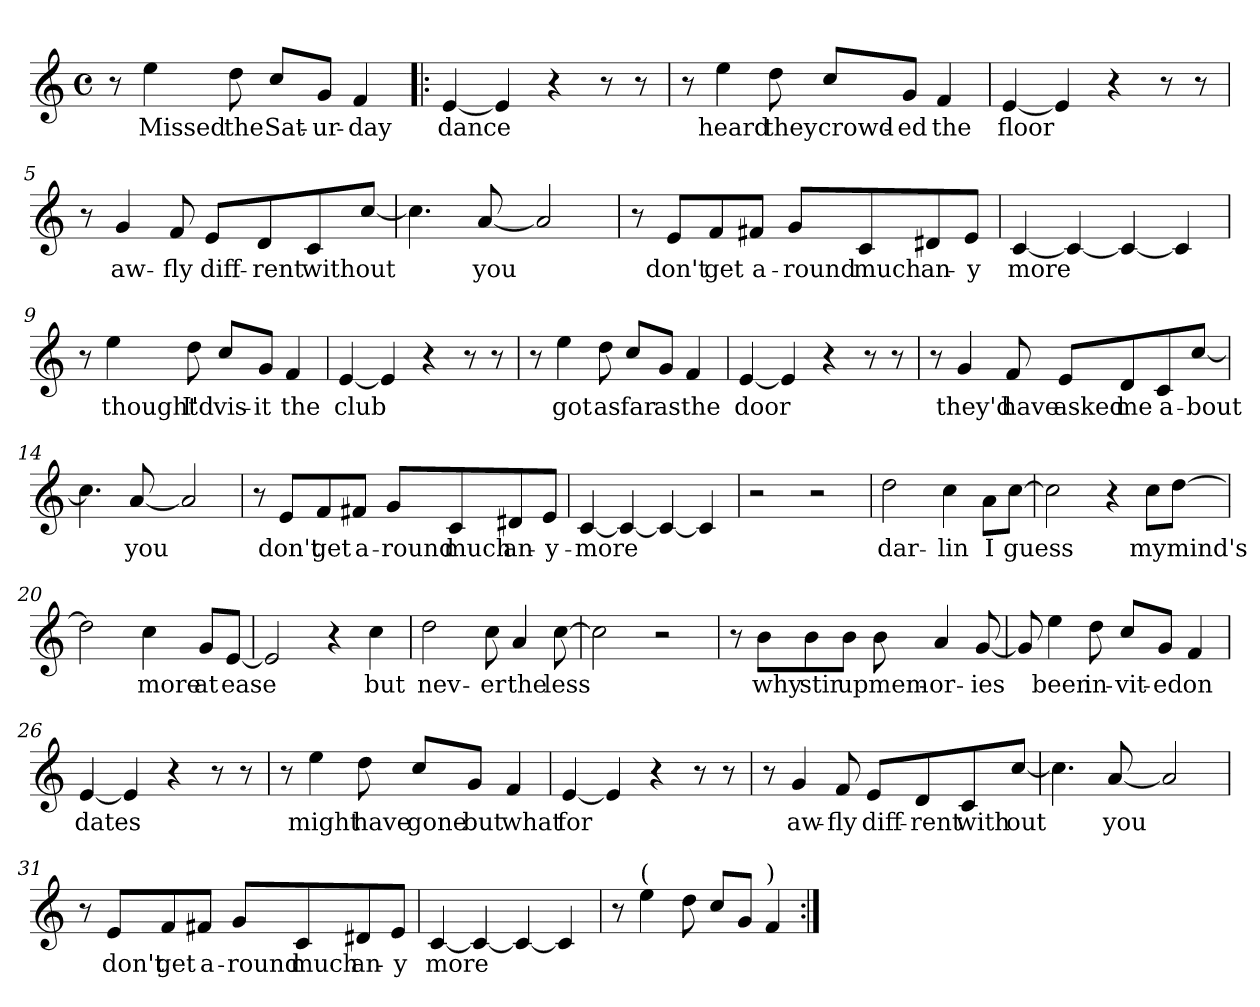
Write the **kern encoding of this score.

**kern	**text
*part1	*part1
*staff1	*staff1
*clefG2	*
*k[]	*
*C:	*
*M4/4	*
*met(c)	*
=1	=1
8r	.
!	!LO:LY:b
4ee\	Missed
!	!LO:LY:b
8dd\	the
!	!LO:LY:b
8cc/L	Sat-
!	!LO:LY:b
8g/J	-ur-
!	!LO:LY:b
4f/	-day
=2!|:	=2!|:
!	!LO:LY:b
[4e/	dance
4e/]	.
4r	.
8r	.
8r	.
=3	=3
8r	.
!	!LO:LY:b
4ee\	heard
!	!LO:LY:b
8dd\	they
!	!LO:LY:b
8cc/L	crowd-
!	!LO:LY:b
8g/J	-ed
!	!LO:LY:b
4f/	the
=4	=4
!	!LO:LY:b
[4e/	floor
4e/]	.
4r	.
8r	.
8r	.
!!LO:LB:g=z
=5	=5
8r	.
!	!LO:LY:b
4g/	aw-
!	!LO:LY:b
8f/	-fly
!	!LO:LY:b
8e/L	diff-
!	!LO:LY:b
8d/	-rent
!	!LO:LY:b
8c/	with
!	!LO:LY:b
[8cc/J	out
=6	=6
4.cc\]	.
!	!LO:LY:b
[8a/	you
2a/]	.
=7	=7
8r	.
!	!LO:LY:b
8e/L	don't
!	!LO:LY:b
8f/	get
!	!LO:LY:b
8f#X/J	a-
!	!LO:LY:b
8g/L	-round
!	!LO:LY:b
8c/	much
!	!LO:LY:b
8d#X/	an-
!	!LO:LY:b
8e/J	-y
=8	=8
!	!LO:LY:b
[4c/	more
4c/_	.
4c/_	.
4c/]	.
!!LO:LB:g=z
=9	=9
8r	.
!	!LO:LY:b
4ee\	thought
!	!LO:LY:b
8dd\	I'd
!	!LO:LY:b
8cc/L	vis-
!	!LO:LY:b
8g/J	-it
!	!LO:LY:b
4f/	the
=10	=10
!	!LO:LY:b
[4e/	club
4e/]	.
4r	.
8r	.
8r	.
=11	=11
8r	.
!	!LO:LY:b
4ee\	got
!	!LO:LY:b
8dd\	as
!	!LO:LY:b
8cc/L	far
!	!LO:LY:b
8g/J	as
!	!LO:LY:b
4f/	the
=12	=12
!	!LO:LY:b
[4e/	door
4e/]	.
4r	.
8r	.
8r	.
=13	=13
8r	.
!	!LO:LY:b
4g/	they'd
!	!LO:LY:b
8f/	have
!	!LO:LY:b
8e/L	asked
!	!LO:LY:b
8d/	me
!	!LO:LY:b
8c/	a-
!	!LO:LY:b
[8cc/J	-bout
!!LO:LB:g=z
=14	=14
4.cc\]	.
!	!LO:LY:b
[8a/	you
2a/]	.
=15	=15
8r	.
!	!LO:LY:b
8e/L	don't
!	!LO:LY:b
8f/	get
!	!LO:LY:b
8f#X/J	a-
!	!LO:LY:b
8g/L	-round
!	!LO:LY:b
8c/	much
!	!LO:LY:b
8d#X/	an-
!	!LO:LY:b
8e/J	-y-
=16	=16
!	!LO:LY:b
[4c/	-more
4c/_	.
4c/_	.
4c/]	.
=17	=17
2r	.
2r	.
=18	=18
!	!LO:LY:b
2dd\	dar-
!	!LO:LY:b
4cc\	-lin
!	!LO:LY:b
8a\L	I
!	!LO:LY:b
[8cc\J	guess
!!LO:LB:g=z
=19	=19
2cc\]	.
4r	.
!	!LO:LY:b
8cc\L	my
!	!LO:LY:b
[8dd\J	mind's
=20	=20
2dd\]	.
!	!LO:LY:b
4cc\	more
!	!LO:LY:b
8g/L	at
!	!LO:LY:b
[8e/J	ease
=21	=21
2e/]	.
4r	.
!	!LO:LY:b
4cc\	but
=22	=22
!	!LO:LY:b
2dd\	nev-
!	!LO:LY:b
8cc\	-er
!	!LO:LY:b
4a/	the
!	!LO:LY:b
[8cc\	less
=23	=23
2cc\]	.
2r	.
!!LO:LB:g=z
=24	=24
8r	.
!	!LO:LY:b
8b\L	why
!	!LO:LY:b
8b\	stir
!	!LO:LY:b
8b\J	up
!	!LO:LY:b
8b\	mem-
!	!LO:LY:b
4a/	-or-
!	!LO:LY:b
[8g/	-ies
=25	=25
8g/]	.
!	!LO:LY:b
4ee\	been
!	!LO:LY:b
8dd\	in-
!	!LO:LY:b
8cc/L	-vit-
!	!LO:LY:b
8g/J	-ed
!	!LO:LY:b
4f/	on
=26	=26
!	!LO:LY:b
[4e/	dates
4e/]	.
4r	.
8r	.
8r	.
=27	=27
8r	.
!	!LO:LY:b
4ee\	might
!	!LO:LY:b
8dd\	have
!	!LO:LY:b
8cc/L	gone
!	!LO:LY:b
8g/J	but
!	!LO:LY:b
4f/	what
=28	=28
!	!LO:LY:b
[4e/	for
4e/]	.
4r	.
8r	.
8r	.
!!LO:LB:g=z
=29	=29
8r	.
!	!LO:LY:b
4g/	aw-
!	!LO:LY:b
8f/	-fly
!	!LO:LY:b
8e/L	diff-
!	!LO:LY:b
8d/	-rent
!	!LO:LY:b
8c/	with
!	!LO:LY:b
[8cc/J	out
=30	=30
4.cc\]	.
!	!LO:LY:b
[8a/	you
2a/]	.
=31	=31
8r	.
!	!LO:LY:b
8e/L	don't
!	!LO:LY:b
8f/	get
!	!LO:LY:b
8f#X/J	a-
!	!LO:LY:b
8g/L	-round
!	!LO:LY:b
8c/	much
!	!LO:LY:b
8d#X/	an-
!	!LO:LY:b
8e/J	-y
=32	=32
!	!LO:LY:b
[4c/	more
4c/_	.
4c/_	.
4c/]	.
=33	=33
8r	.
!LO:TX:a:t=(	!
4ee\	.
8dd\	.
8cc/L	.
8g/J	.
!LO:TX:a:t=)	!
4f/	.
=:|!	=:|!
*-	*-
